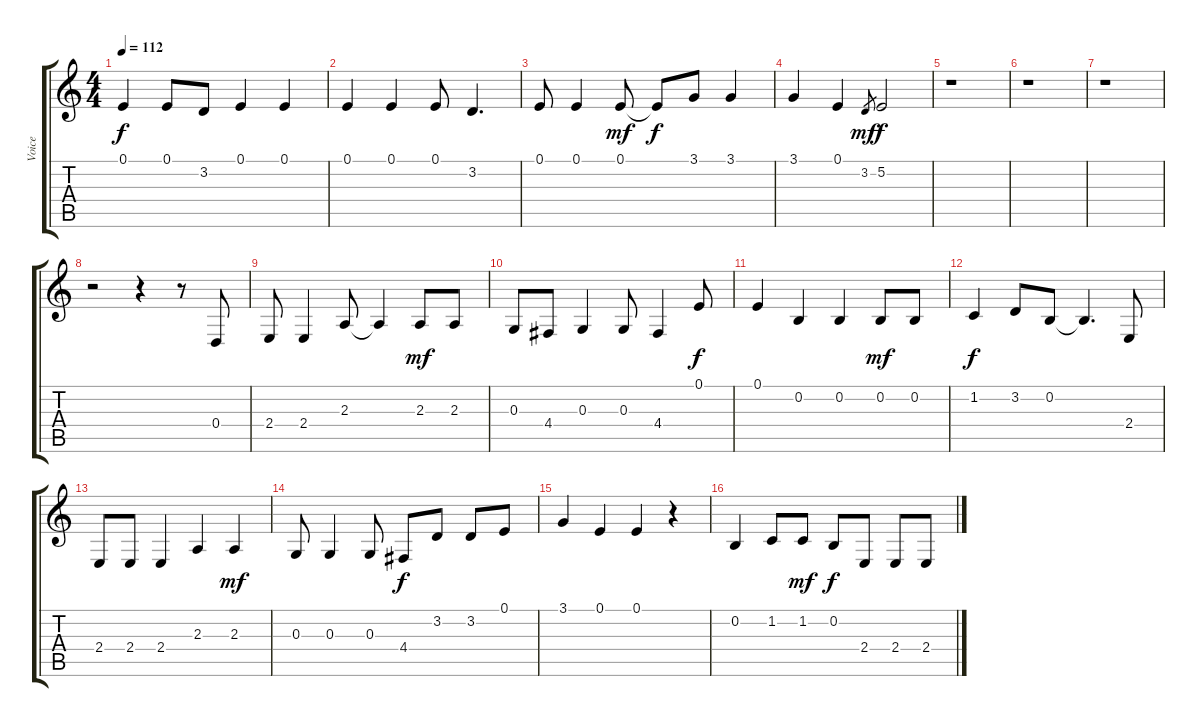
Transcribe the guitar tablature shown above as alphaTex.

\track ("Voice" "Voice") {instrument lead6voice}
\staff {score tabs}
\tuning (E4 B3 G3 D3 A2 E2) {hide}
\ts (4 4)
\tempo 112
\clef g2
\ks c
0.1.4{dy f} 0.1.8 3.2.8 0.1.4 0.1.4 |
0.1.4 0.1.4 0.1.8 3.2.4{d} |
0.1.8 0.1.4 0.1.8{dy mf} 0.1{t}.8{dy f} 3.1.8 3.1.4 |
3.1.4 0.1.4 3.2.8{gr dy mf} 5.2.2{dy f} |
r.1 |
r.1 |
r.1 |
r.2 r.4 r.8 0.4.8 |
2.4.8 2.4.4 2.3.8 2.3{t}.4 2.3.8{dy mf} 2.3.8 |
0.3.8 4.4.8 0.3.4 0.3.8 4.4.4 0.1.8{dy f} |
0.1.4 0.2.4 0.2.4 0.2.8{dy mf} 0.2.8 |
1.2.4{dy f} 3.2.8 0.2.8 0.2{t}.4{d} 2.4.8 |
2.4.8 2.4.8 2.4.4 2.3.4 2.3.4{dy mf} |
0.3.8 0.3.4 0.3.8 4.4.8{dy f} 3.2.8 3.2.8 0.1.8 |
3.1.4 0.1.4 0.1.4 r.4 |
0.2.4 1.2.8 1.2.8{dy mf} 0.2.8{dy f} 2.4.8 2.4.8 2.4.8
